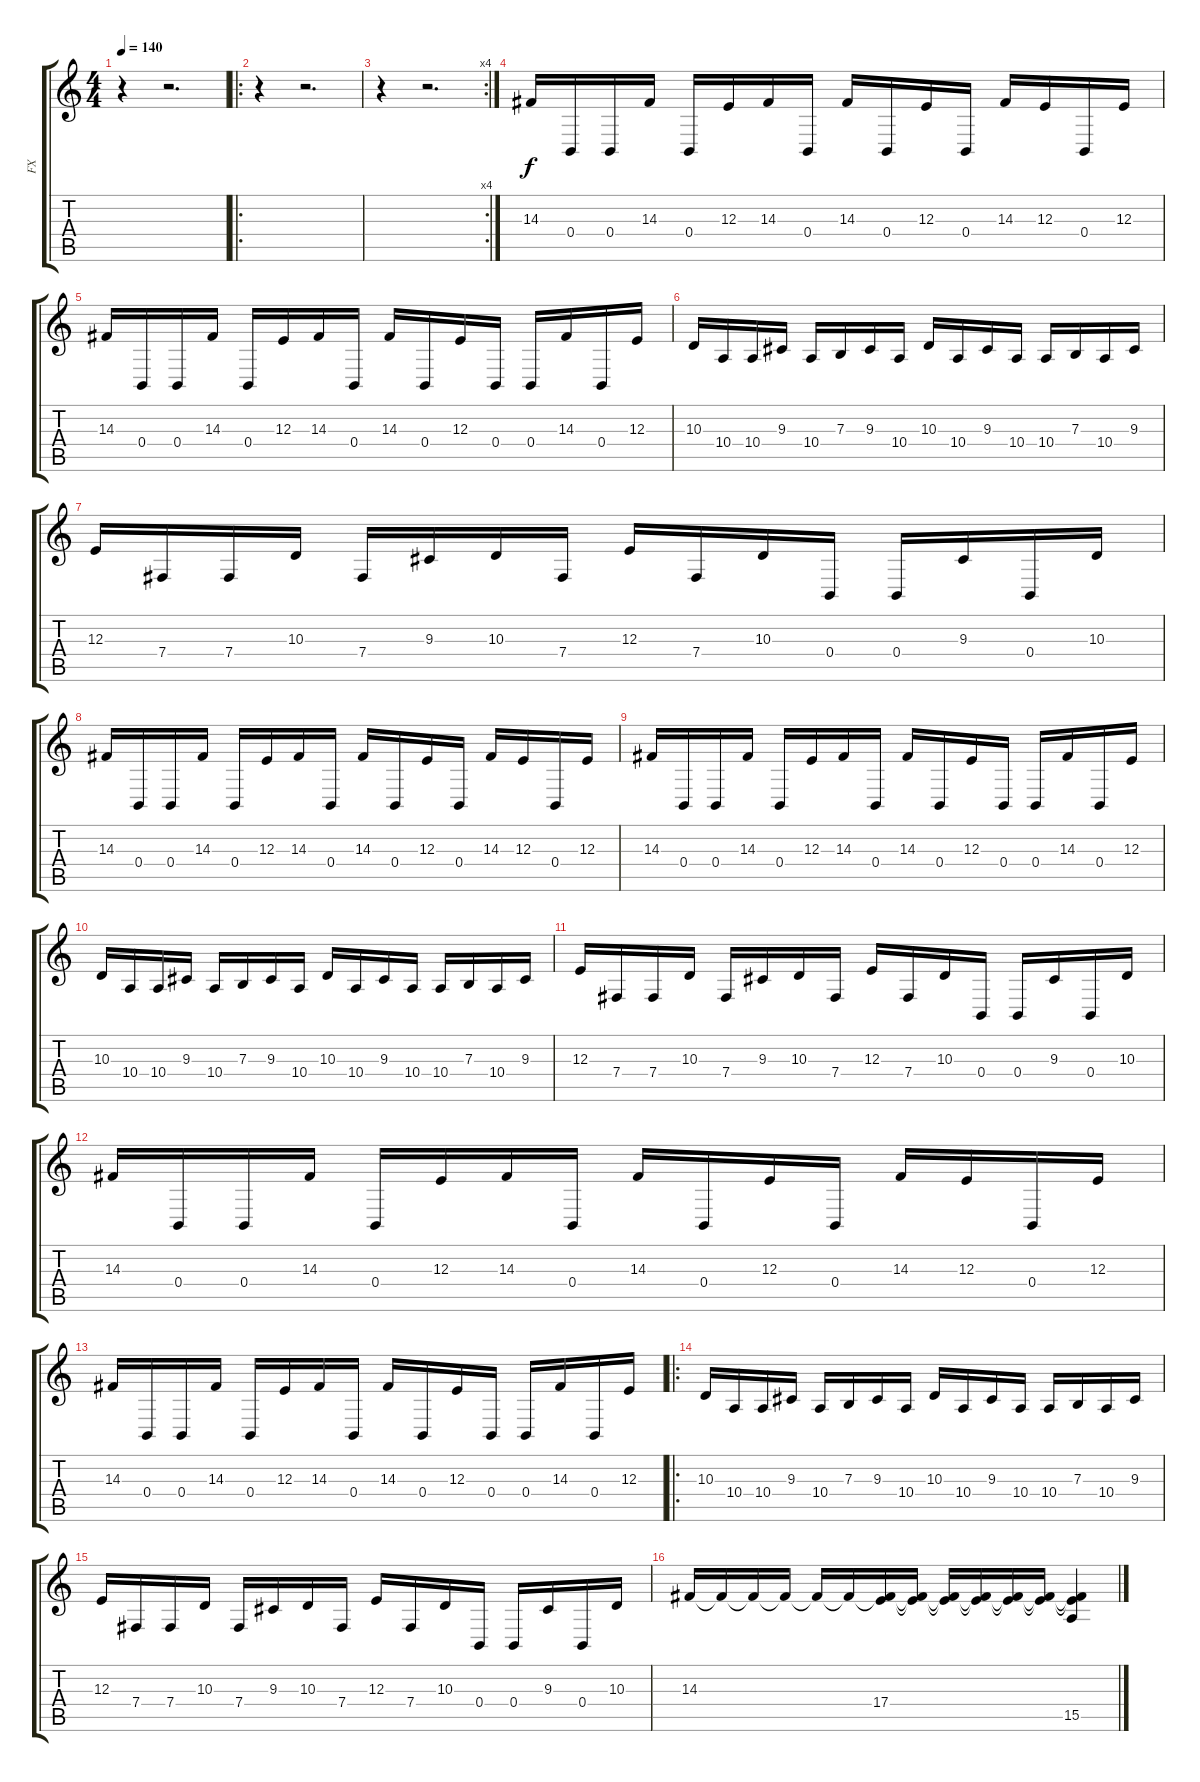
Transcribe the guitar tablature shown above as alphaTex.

\track ("FX" "FX") {instrument lead2sawtooth}
\staff {score tabs}
\tuning (Db4 Ab3 E3 B2 Gb2 B1) {hide}
\ts (4 4)
\tempo 140
\clef g2
\ks c
r.4{dy f} r.2{d} |
\ro
r.4 r.2{d} |
\rc 4
r.4 r.2{d} |
14.3.16 0.4.16 0.4.16 14.3.16 0.4.16 12.3.16 14.3.16 0.4.16 14.3.16 0.4.16 12.3.16 0.4.16 14.3.16 12.3.16 0.4.16 12.3.16 |
14.3.16 0.4.16 0.4.16 14.3.16 0.4.16 12.3.16 14.3.16 0.4.16 14.3.16 0.4.16 12.3.16 0.4.16 0.4.16 14.3.16 0.4.16 12.3.16 |
10.3.16 10.4.16 10.4.16 9.3.16 10.4.16 7.3.16 9.3.16 10.4.16 10.3.16 10.4.16 9.3.16 10.4.16 10.4.16 7.3.16 10.4.16 9.3.16 |
12.3.16 7.4.16 7.4.16 10.3.16 7.4.16 9.3.16 10.3.16 7.4.16 12.3.16 7.4.16 10.3.16 0.4.16 0.4.16 9.3.16 0.4.16 10.3.16 |
14.3.16 0.4.16 0.4.16 14.3.16 0.4.16 12.3.16 14.3.16 0.4.16 14.3.16 0.4.16 12.3.16 0.4.16 14.3.16 12.3.16 0.4.16 12.3.16 |
14.3.16 0.4.16 0.4.16 14.3.16 0.4.16 12.3.16 14.3.16 0.4.16 14.3.16 0.4.16 12.3.16 0.4.16 0.4.16 14.3.16 0.4.16 12.3.16 |
10.3.16 10.4.16 10.4.16 9.3.16 10.4.16 7.3.16 9.3.16 10.4.16 10.3.16 10.4.16 9.3.16 10.4.16 10.4.16 7.3.16 10.4.16 9.3.16 |
12.3.16 7.4.16 7.4.16 10.3.16 7.4.16 9.3.16 10.3.16 7.4.16 12.3.16 7.4.16 10.3.16 0.4.16 0.4.16 9.3.16 0.4.16 10.3.16 |
14.3.16 0.4.16 0.4.16 14.3.16 0.4.16 12.3.16 14.3.16 0.4.16 14.3.16 0.4.16 12.3.16 0.4.16 14.3.16 12.3.16 0.4.16 12.3.16 |
14.3.16 0.4.16 0.4.16 14.3.16 0.4.16 12.3.16 14.3.16 0.4.16 14.3.16 0.4.16 12.3.16 0.4.16 0.4.16 14.3.16 0.4.16 12.3.16 |
\ro
10.3.16 10.4.16 10.4.16 9.3.16 10.4.16 7.3.16 9.3.16 10.4.16 10.3.16 10.4.16 9.3.16 10.4.16 10.4.16 7.3.16 10.4.16 9.3.16 |
12.3.16 7.4.16 7.4.16 10.3.16 7.4.16 9.3.16 10.3.16 7.4.16 12.3.16 7.4.16 10.3.16 0.4.16 0.4.16 9.3.16 0.4.16 10.3.16 |
14.3.16 14.3{t}.16 14.3{t}.16 14.3{t}.16 14.3{t}.16 14.3{t}.16 (14.3{t} 17.4).16 (14.3{t} 17.4{t}).16 (14.3{t} 17.4{t}).16 (14.3{t} 17.4{t}).16 (14.3{t} 17.4{t}).16 (14.3{t} 17.4{t}).16 (14.3{t} 17.4{t} 15.5).4
